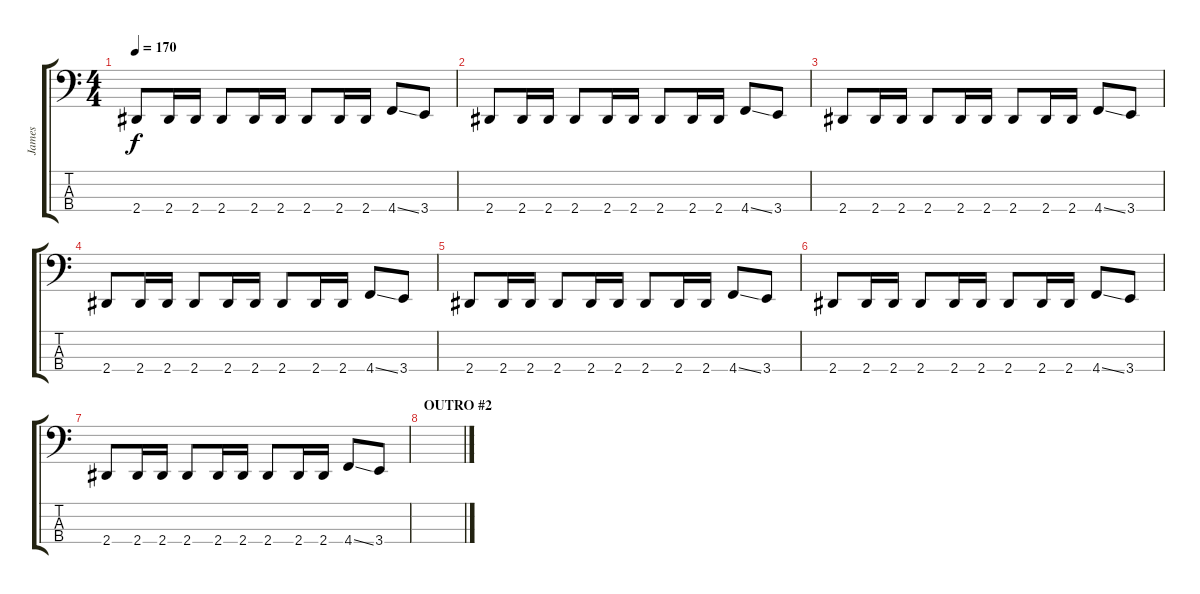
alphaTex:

\track ("James" "James") {instrument synthbass1}
\staff {score tabs}
\tuning (Gb2 Db2 Ab1 Db1) {hide}
\ts (4 4)
\tempo 170
\clef f4
\ks c
2.4.8{dy f} 2.4.16 2.4.16 2.4.8 2.4.16 2.4.16 2.4.8 2.4.16 2.4.16 4.4{ss}.8 3.4.8 |
2.4.8 2.4.16 2.4.16 2.4.8 2.4.16 2.4.16 2.4.8 2.4.16 2.4.16 4.4{ss}.8 3.4.8 |
2.4.8 2.4.16 2.4.16 2.4.8 2.4.16 2.4.16 2.4.8 2.4.16 2.4.16 4.4{ss}.8 3.4.8 |
2.4.8 2.4.16 2.4.16 2.4.8 2.4.16 2.4.16 2.4.8 2.4.16 2.4.16 4.4{ss}.8 3.4.8 |
2.4.8 2.4.16 2.4.16 2.4.8 2.4.16 2.4.16 2.4.8 2.4.16 2.4.16 4.4{ss}.8 3.4.8 |
2.4.8 2.4.16 2.4.16 2.4.8 2.4.16 2.4.16 2.4.8 2.4.16 2.4.16 4.4{ss}.8 3.4.8 |
2.4.8 2.4.16 2.4.16 2.4.8 2.4.16 2.4.16 2.4.8 2.4.16 2.4.16 4.4{ss}.8 3.4.8 |
\section ("" "OUTRO #2")
